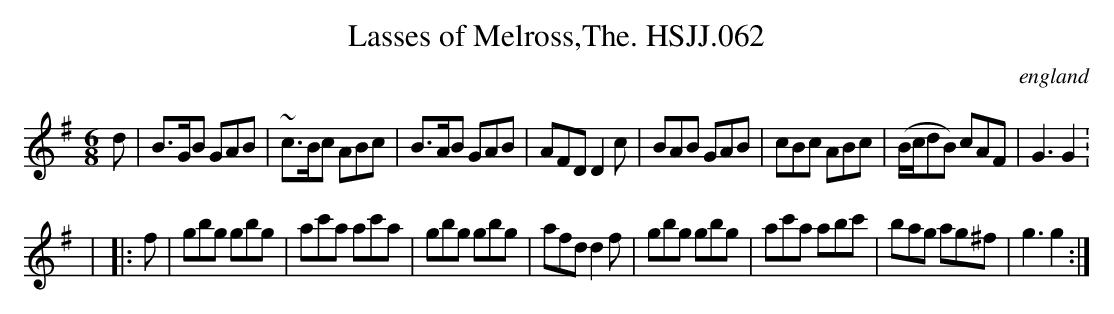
X:1
T:Lasses of Melross,The. HSJJ.062
O:england
M:6/8
L:1/8
K:G
d|B>GB GAB|~c>Bc ABc|B>AB GAB|AFDD2c|BAB GAB|cBc ABc|(B/c/dB) cAF|G3G2:
|
|:f|gbg gbg|ac'a ac'a|gbg gbg|afd d2f|gbg gbg|ac'a abc'|bag ag^f|g3g2:|
]
